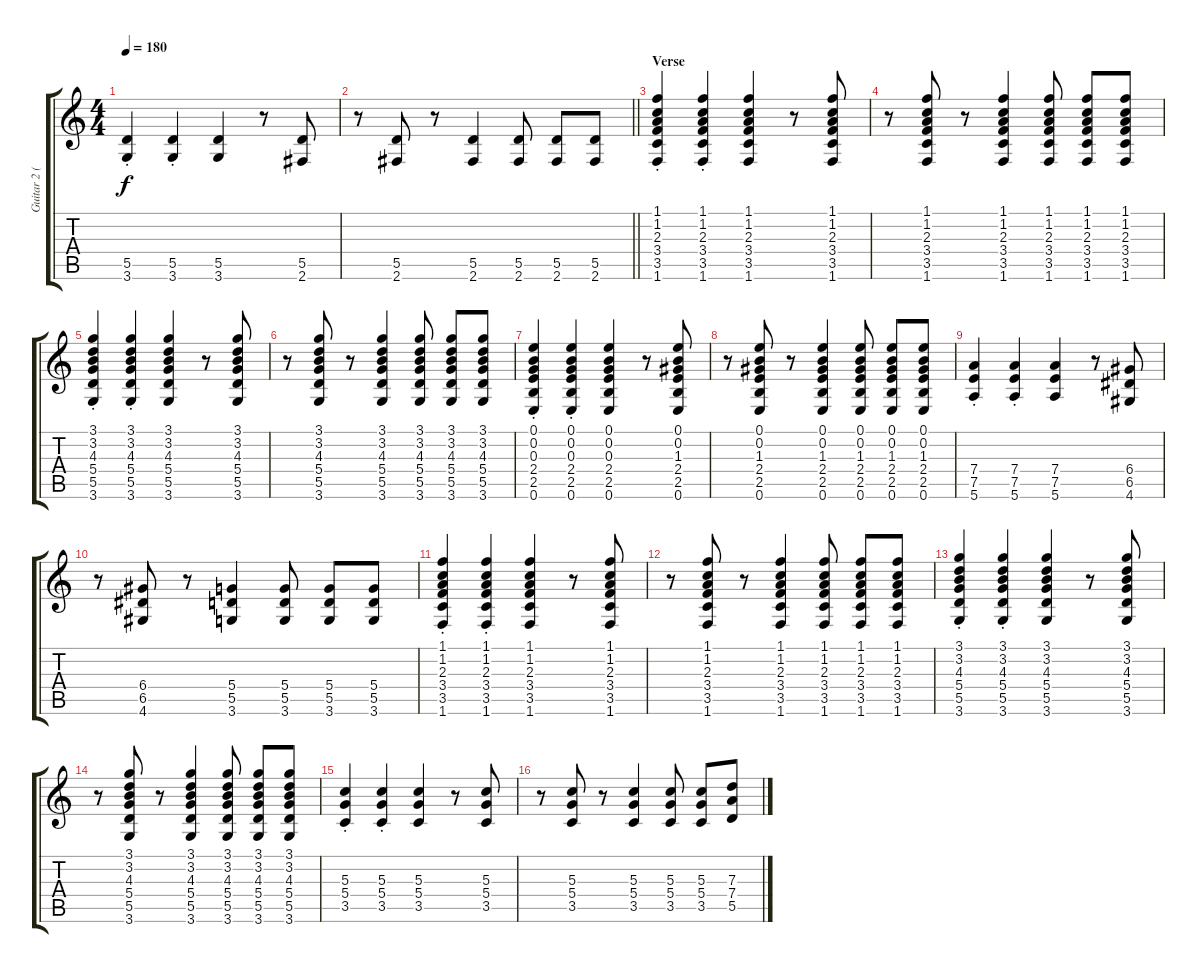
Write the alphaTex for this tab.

\track ("Guitar 2 (Distortion)" "Guitar 2 (") {instrument distortionguitar}
\staff {score tabs}
\tuning (E4 B3 G3 D3 A2 E2) {hide}
\ts (4 4)
\tempo 180
\clef g2
\ks c
(5.5{st} 3.6{st}).4{dy f} (5.5{st} 3.6{st}).4 (5.5 3.6).4 r.8 (5.5 2.6).8 |
\barLineRight lightlight
r.8 (5.5 2.6).8 r.8 (5.5 2.6).4 (5.5 2.6).8 (5.5 2.6).8 (5.5 2.6).8 |
\section ("" "Verse")
(1.1{st} 1.2{st} 2.3{st} 3.4{st} 3.5{st} 1.6{st}).4 (1.1{st} 1.2{st} 2.3{st} 3.4{st} 3.5{st} 1.6{st}).4 (1.1 1.2 2.3 3.4 3.5 1.6).4 r.8 (1.1 1.2 2.3 3.4 3.5 1.6).8 |
r.8 (1.1 1.2 2.3 3.4 3.5 1.6).8 r.8 (1.1 1.2 2.3 3.4 3.5 1.6).4 (1.1 1.2 2.3 3.4 3.5 1.6).8 (1.1 1.2 2.3 3.4 3.5 1.6).8 (1.1 1.2 2.3 3.4 3.5 1.6).8 |
(3.1{st} 3.2{st} 4.3{st} 5.4{st} 5.5{st} 3.6{st}).4 (3.1{st} 3.2{st} 4.3{st} 5.4{st} 5.5{st} 3.6{st}).4 (3.1 3.2 4.3 5.4 5.5 3.6).4 r.8 (3.1 3.2 4.3 5.4 5.5 3.6).8 |
r.8 (3.1 3.2 4.3 5.4 5.5 3.6).8 r.8 (3.1 3.2 4.3 5.4 5.5 3.6).4 (3.1 3.2 4.3 5.4 5.5 3.6).8 (3.1 3.2 4.3 5.4 5.5 3.6).8 (3.1 3.2 4.3 5.4 5.5 3.6).8 |
(0.1{st} 0.2{st} 0.3{st} 2.4{st} 2.5{st} 0.6{st}).4 (0.1{st} 0.2{st} 0.3{st} 2.4{st} 2.5{st} 0.6{st}).4 (0.1 0.2 0.3 2.4 2.5 0.6).4 r.8 (0.1 0.2 1.3 2.4 2.5 0.6).8 |
r.8 (0.1 0.2 1.3 2.4 2.5 0.6).8 r.8 (0.1 0.2 1.3 2.4 2.5 0.6).4 (0.1 0.2 1.3 2.4 2.5 0.6).8 (0.1 0.2 1.3 2.4 2.5 0.6).8 (0.1 0.2 1.3 2.4 2.5 0.6).8 |
(7.4{st} 7.5{st} 5.6{st}).4 (7.4{st} 7.5{st} 5.6{st}).4 (7.4 7.5 5.6).4 r.8 (6.4 6.5 4.6).8 |
r.8 (6.4 6.5 4.6).8 r.8 (5.4 5.5 3.6).4 (5.4 5.5 3.6).8 (5.4 5.5 3.6).8 (5.4 5.5 3.6).8 |
(1.1{st} 1.2{st} 2.3{st} 3.4{st} 3.5{st} 1.6{st}).4 (1.1{st} 1.2{st} 2.3{st} 3.4{st} 3.5{st} 1.6{st}).4 (1.1 1.2 2.3 3.4 3.5 1.6).4 r.8 (1.1 1.2 2.3 3.4 3.5 1.6).8 |
r.8 (1.1 1.2 2.3 3.4 3.5 1.6).8 r.8 (1.1 1.2 2.3 3.4 3.5 1.6).4 (1.1 1.2 2.3 3.4 3.5 1.6).8 (1.1 1.2 2.3 3.4 3.5 1.6).8 (1.1 1.2 2.3 3.4 3.5 1.6).8 |
(3.1{st} 3.2{st} 4.3{st} 5.4{st} 5.5{st} 3.6{st}).4 (3.1{st} 3.2{st} 4.3{st} 5.4{st} 5.5{st} 3.6{st}).4 (3.1 3.2 4.3 5.4 5.5 3.6).4 r.8 (3.1 3.2 4.3 5.4 5.5 3.6).8 |
r.8 (3.1 3.2 4.3 5.4 5.5 3.6).8 r.8 (3.1 3.2 4.3 5.4 5.5 3.6).4 (3.1 3.2 4.3 5.4 5.5 3.6).8 (3.1 3.2 4.3 5.4 5.5 3.6).8 (3.1 3.2 4.3 5.4 5.5 3.6).8 |
(5.3{st} 5.4{st} 3.5{st}).4 (5.3{st} 5.4{st} 3.5{st}).4 (5.3 5.4 3.5).4 r.8 (5.3 5.4 3.5).8 |
r.8 (5.3 5.4 3.5).8 r.8 (5.3 5.4 3.5).4 (5.3 5.4 3.5).8 (5.3 5.4 3.5).8 (7.3 7.4 5.5).8
